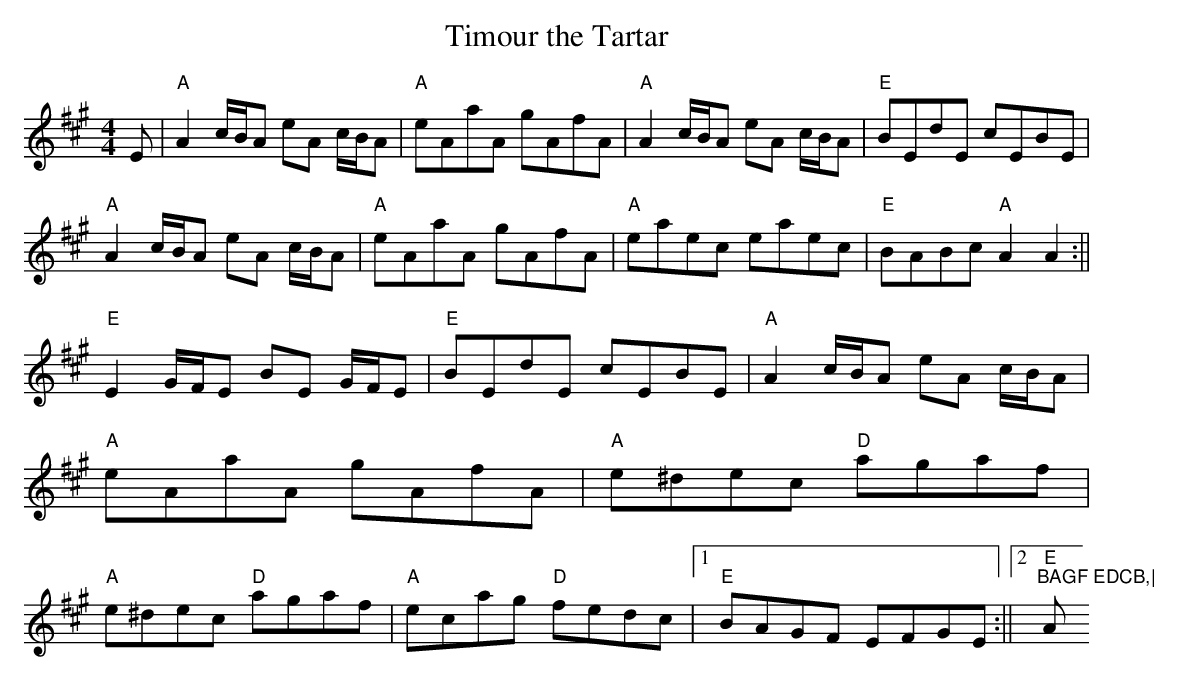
X:1
T:Timour the Tartar
M:4/4
L:1/8
K:A
E|"A"A2 c/B/A eA c/B/A|"A"eAaA gAfA|"A"A2 c/B/A eA c/B/A|"E"BEdE cEBE|!
"A"A2 c/B/A eA c/B/A|"A"eAaA gAfA|"A"eaec eaec|"E"BABc "A"A2 A2:||!
"E"E2 G/F/E BE G/F/E|"E"BEdE cEBE|"A"A2 c/B/A eA c/B/A|"A"eAaA gAfA|
"A"e^dec "D"agaf|"A"e^dec "D"agaf|"A"ecag "D"fedc|1 "E"BAGF EFGE:||2  "E
"BAGF EDCB,|"A"A,2||
